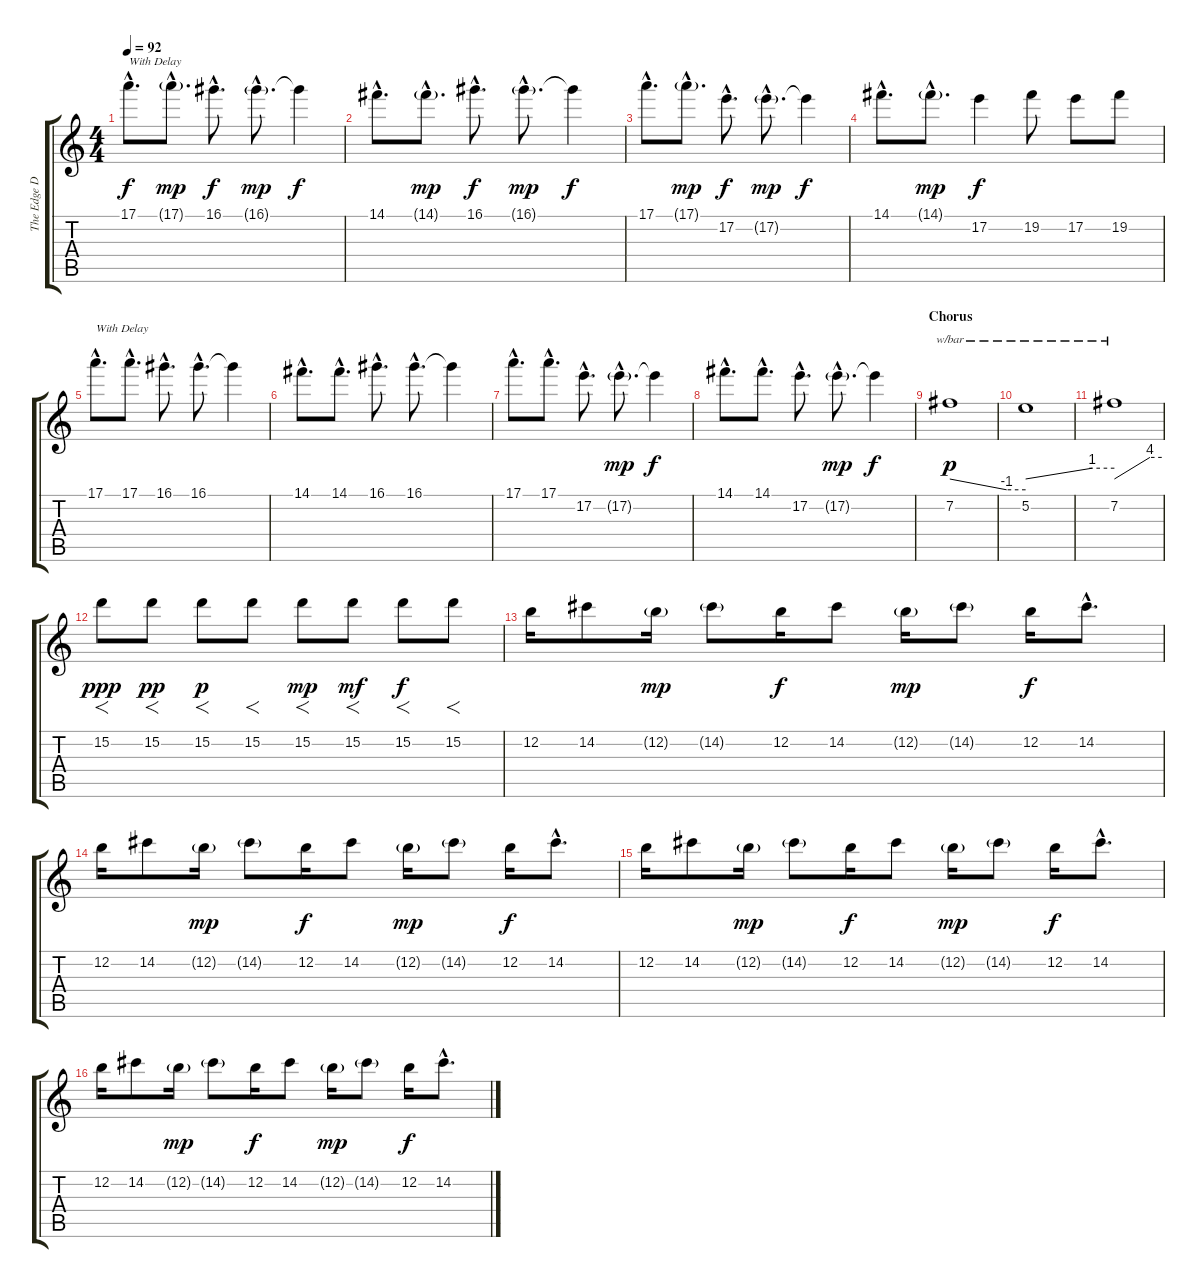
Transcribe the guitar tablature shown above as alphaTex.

\track ("The Edge Dist Lead" "The Edge D") {instrument overdrivenguitar}
\staff {score tabs}
\tuning (E4 B3 G3 D3 A2 E2) {hide}
\ts (4 4)
\tempo 92
\clef g2
\ks c
17.1{hac}.8{d txt "With Delay" dy f} 17.1{g hac}.8{d dy mp} 16.1{hac}.8{d dy f} 16.1{g hac}.8{d dy mp} 16.1{t}.4{dy f} |
14.1{hac}.8{d} 14.1{g hac}.8{d dy mp} 16.1{hac}.8{d dy f} 16.1{g hac}.8{d dy mp} 16.1{t}.4{dy f} |
17.1{hac}.8{d} 17.1{g hac}.8{d dy mp} 17.2{hac}.8{d dy f} 17.2{g hac}.8{d dy mp} 17.2{t}.4{dy f} |
14.1{hac}.8{d} 14.1{g hac}.8{d dy mp} 17.2.4{dy f} 19.2.8 17.2.8 19.2.8 |
17.1{hac}.8{d txt "With Delay"} 17.1{hac}.8{d} 16.1{hac}.8{d} 16.1{hac}.8{d} 16.1{t}.4 |
14.1{hac}.8{d} 14.1{hac}.8{d} 16.1{hac}.8{d} 16.1{hac}.8{d} 16.1{t}.4 |
17.1{hac}.8{d} 17.1{hac}.8{d} 17.2{hac}.8{d} 17.2{g hac}.8{d dy mp} 17.2{t}.4{dy f} |
14.1{hac}.8{d} 14.1{hac}.8{d} 17.2{hac}.8{d} 17.2{g hac}.8{d dy mp} 17.2{t}.4{dy f} |
\section ("" "Chorus")
7.2.1{tbe (custom default 0 0 45 -4 60 -4) dy p} |
5.2.1{tbe (custom default 0 0 45 4 60 4)} |
7.2.1{tbe (custom default 0 0 45 16 60 16)} |
15.2.8{f dy ppp} 15.2.8{f dy pp} 15.2.8{f dy p} 15.2.8{f} 15.2.8{f dy mp} 15.2.8{f dy mf} 15.2.8{f dy f} 15.2.8{f} |
12.2.16 14.2.8 12.2{g}.16{dy mp} 14.2{g}.8 12.2.16{dy f} 14.2.8 12.2{g}.16{dy mp} 14.2{g}.8 12.2.16{dy f} 14.2{hac}.8{d} |
12.2.16 14.2.8 12.2{g}.16{dy mp} 14.2{g}.8 12.2.16{dy f} 14.2.8 12.2{g}.16{dy mp} 14.2{g}.8 12.2.16{dy f} 14.2{hac}.8{d} |
12.2.16 14.2.8 12.2{g}.16{dy mp} 14.2{g}.8 12.2.16{dy f} 14.2.8 12.2{g}.16{dy mp} 14.2{g}.8 12.2.16{dy f} 14.2{hac}.8{d} |
12.2.16 14.2.8 12.2{g}.16{dy mp} 14.2{g}.8 12.2.16{dy f} 14.2.8 12.2{g}.16{dy mp} 14.2{g}.8 12.2.16{dy f} 14.2{hac}.8{d}
